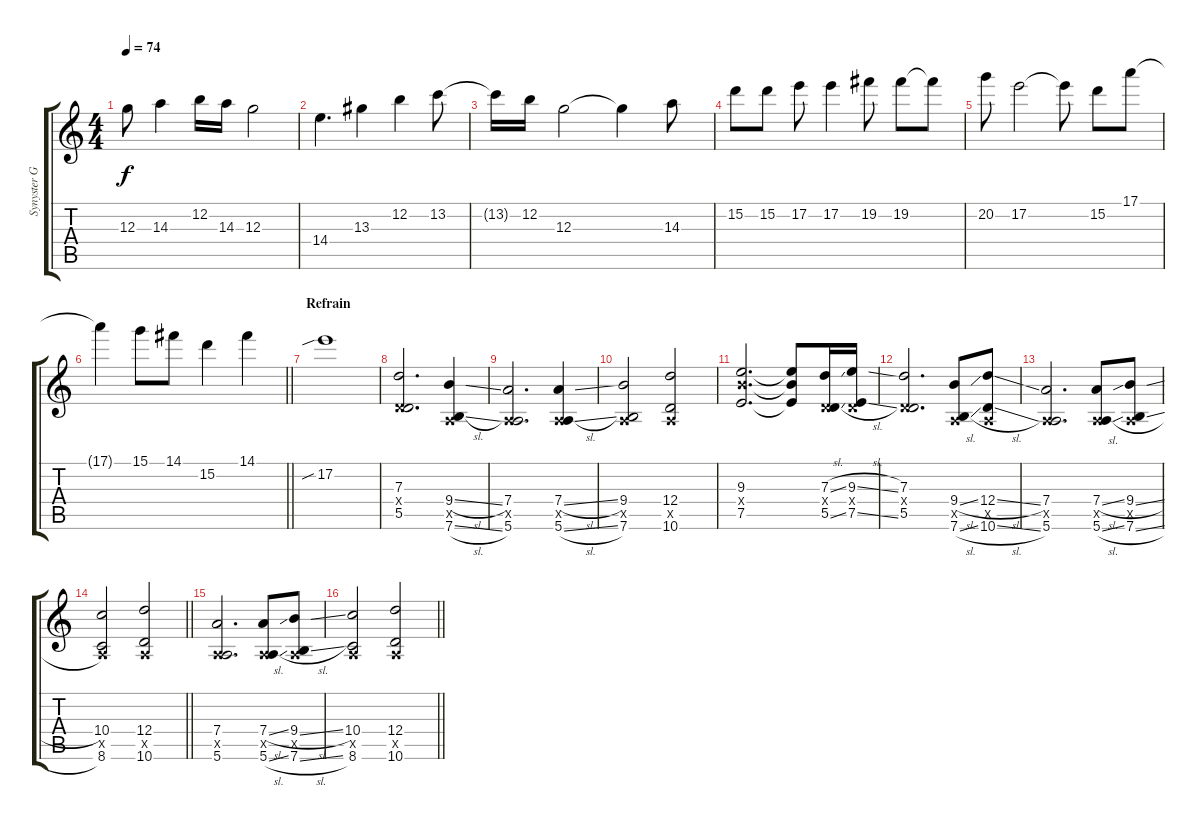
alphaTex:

\track ("Synyster Gates (lead)" "Synyster G") {instrument distortionguitar}
\staff {score tabs}
\tuning (E4 B3 G3 D3 A2 E2) {hide}
\ts (4 4)
\tempo 74
\clef g2
\ks c
12.3{t}.8{dy f} 14.3.4 12.2.16 14.3.16 12.3.2 |
14.4.4{d} 13.3.4 12.2.4 13.2.8 |
13.2{t}.16 12.2.16 12.3.2 12.3{t}.4 14.3.8 |
15.2.8 15.2.8 17.2.8 17.2.4 19.2.8 19.2.8 19.2{t}.8 |
20.2.8 17.2.2 17.2{t}.8 15.2.8 17.1.8 |
\barLineRight lightlight
17.1{t}.4 15.1.8 14.1.8 15.2.4 14.1.4 |
\section ("" "Refrain")
17.2{sib}.1 |
(7.3 0.4{x} 5.5).2{d} (9.4{sl} 0.5{x} 7.6{sl}).4 |
(7.4 0.5{x} 5.6).2{d} (7.4{sl} 0.5{x} 5.6{sl}).4 |
(9.4 0.5{x} 7.6).2 (12.4 0.5{x} 10.6).2 |
(9.3 9.4{x} 7.5).2{d} (9.3{t} 9.4{t} 7.5{t}).8 (7.3{sl} 0.4{x} 5.5{sl}).16 (9.3{sl} 0.4{x} 7.5{sl}).16 |
(7.3 0.4{x} 5.5).2{d} (9.4{sl} 0.5{x} 7.6{sl}).8 (12.4{sl} 0.5{x} 10.6{sl}).8 |
(7.4 0.5{x} 5.6).2{d} (7.4{sl} 0.5{x} 5.6{sl}).8 (9.4{sl} 0.5{x} 7.6{sl}).8 |
\barLineRight lightlight
(10.4 0.5{x} 8.6).2 (12.4 0.5{x} 10.6).2 |
(7.4 0.5{x} 5.6).2{d} (7.4{sl} 0.5{x} 5.6{sl}).8 (9.4{sl} 0.5{x} 7.6{sl}).8 |
\barLineRight lightlight
(10.4 0.5{x} 8.6).2 (12.4 0.5{x} 10.6).2
